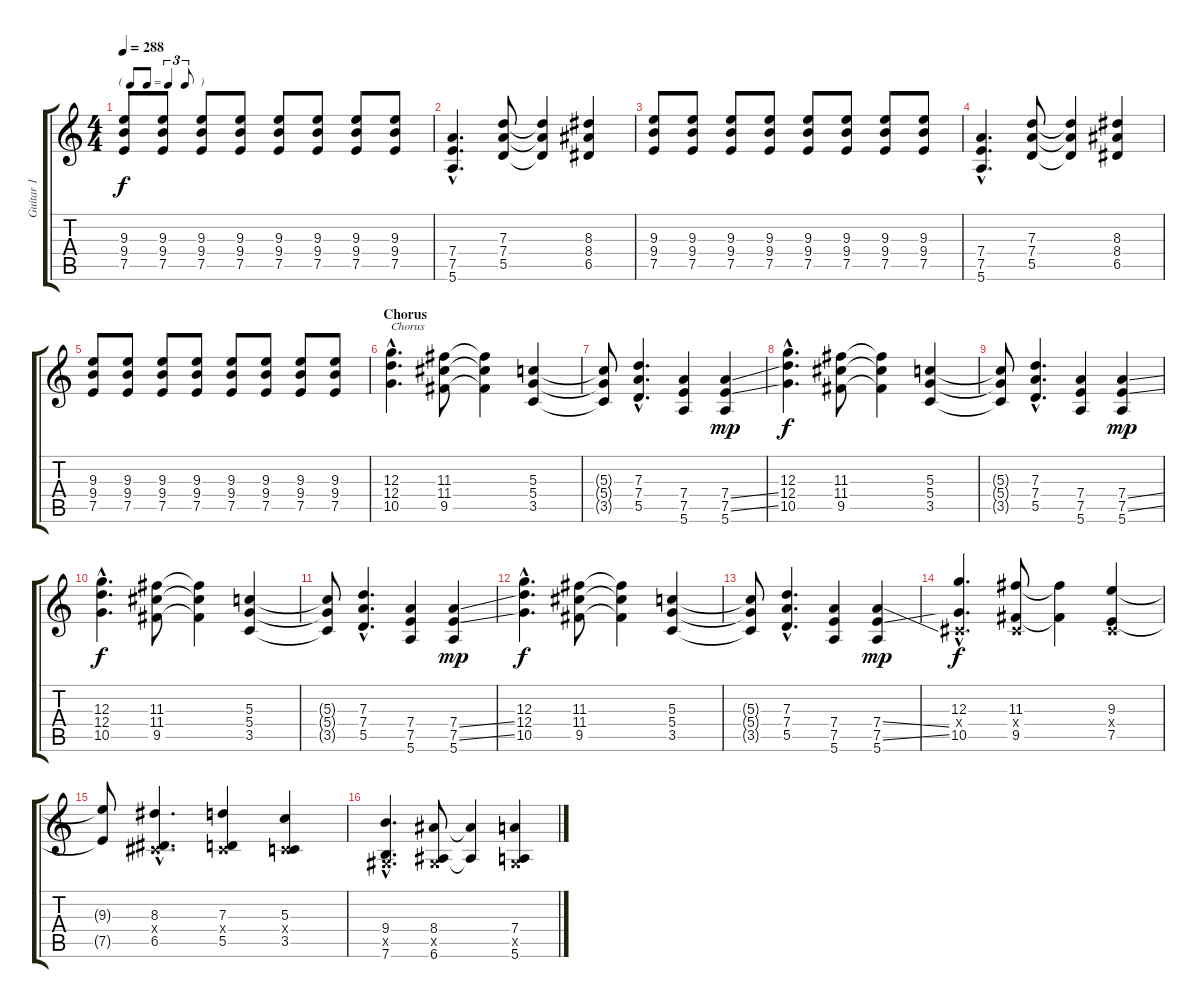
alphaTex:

\track ("Guitar 1" "Guitar 1") {instrument distortionguitar}
\staff {score tabs}
\tuning (E4 B3 G3 D3 A2 E2) {hide}
\ts (4 4)
\tf triplet8th
\tempo 288
\clef g2
\ks c
(9.3 9.4 7.5).8{dy f} (9.3 9.4 7.5).8 (9.3 9.4 7.5).8 (9.3 9.4 7.5).8 (9.3 9.4 7.5).8 (9.3 9.4 7.5).8 (9.3 9.4 7.5).8 (9.3 9.4 7.5).8 |
(7.4{hac} 7.5{hac} 5.6{hac}).4{d} (7.3 7.4 5.5).8 (7.3{t} 7.4{t} 5.5{t}).4 (8.3 8.4 6.5).4 |
(9.3 9.4 7.5).8 (9.3 9.4 7.5).8 (9.3 9.4 7.5).8 (9.3 9.4 7.5).8 (9.3 9.4 7.5).8 (9.3 9.4 7.5).8 (9.3 9.4 7.5).8 (9.3 9.4 7.5).8 |
(7.4{hac} 7.5{hac} 5.6{hac}).4{d} (7.3 7.4 5.5).8 (7.3{t} 7.4{t} 5.5{t}).4 (8.3 8.4 6.5).4 |
(9.3 9.4 7.5).8 (9.3 9.4 7.5).8 (9.3 9.4 7.5).8 (9.3 9.4 7.5).8 (9.3 9.4 7.5).8 (9.3 9.4 7.5).8 (9.3 9.4 7.5).8 (9.3 9.4 7.5).8 |
\section ("" "Chorus")
(12.3{hac} 12.4{hac} 10.5{hac}).4{d txt "Chorus"} (11.3 11.4 9.5).8 (11.3{t} 11.4{t} 9.5{t}).4 (5.3 5.4 3.5).4 |
(5.3{t} 5.4{t} 3.5{t}).8 (7.3{hac} 7.4{hac} 5.5{hac}).4{d} (7.4 7.5 5.6).4 (7.4{ss} 7.5{ss} 5.6).4{dy mp} |
(12.3{hac} 12.4{hac} 10.5{hac}).4{d dy f} (11.3 11.4 9.5).8 (11.3{t} 11.4{t} 9.5{t}).4 (5.3 5.4 3.5).4 |
(5.3{t} 5.4{t} 3.5{t}).8 (7.3{hac} 7.4{hac} 5.5{hac}).4{d} (7.4 7.5 5.6).4 (7.4{ss} 7.5{ss} 5.6).4{dy mp} |
(12.3{hac} 12.4{hac} 10.5{hac}).4{d dy f} (11.3 11.4 9.5).8 (11.3{t} 11.4{t} 9.5{t}).4 (5.3 5.4 3.5).4 |
(5.3{t} 5.4{t} 3.5{t}).8 (7.3{hac} 7.4{hac} 5.5{hac}).4{d} (7.4 7.5 5.6).4 (7.4{ss} 7.5{ss} 5.6).4{dy mp} |
(12.3{hac} 12.4{hac} 10.5{hac}).4{d dy f} (11.3 11.4 9.5).8 (11.3{t} 11.4{t} 9.5{t}).4 (5.3 5.4 3.5).4 |
(5.3{t} 5.4{t} 3.5{t}).8 (7.3{hac} 7.4{hac} 5.5{hac}).4{d} (7.4 7.5 5.6).4 (7.4{ss} 7.5{ss} 5.6).4{dy mp} |
(12.3{hac} -1.4{hac x} 10.5{hac}).4{d dy f} (11.3 -1.4{x} 9.5).8 (11.3{t} 9.5{t}).4 (9.3 -1.4{x} 7.5).4 |
(9.3{t} 7.5{t}).8 (8.3{hac} -1.4{hac x} 6.5{hac}).4{d} (7.3 -1.4{x} 5.5).4 (5.3 -1.4{x} 3.5).4 |
(9.4{hac} -1.5{hac x} 7.6{hac}).4{d} (8.4 -1.5{x} 6.6).8 (8.4{t} 6.6{t}).4 (7.4 -1.5{x} 5.6).4
